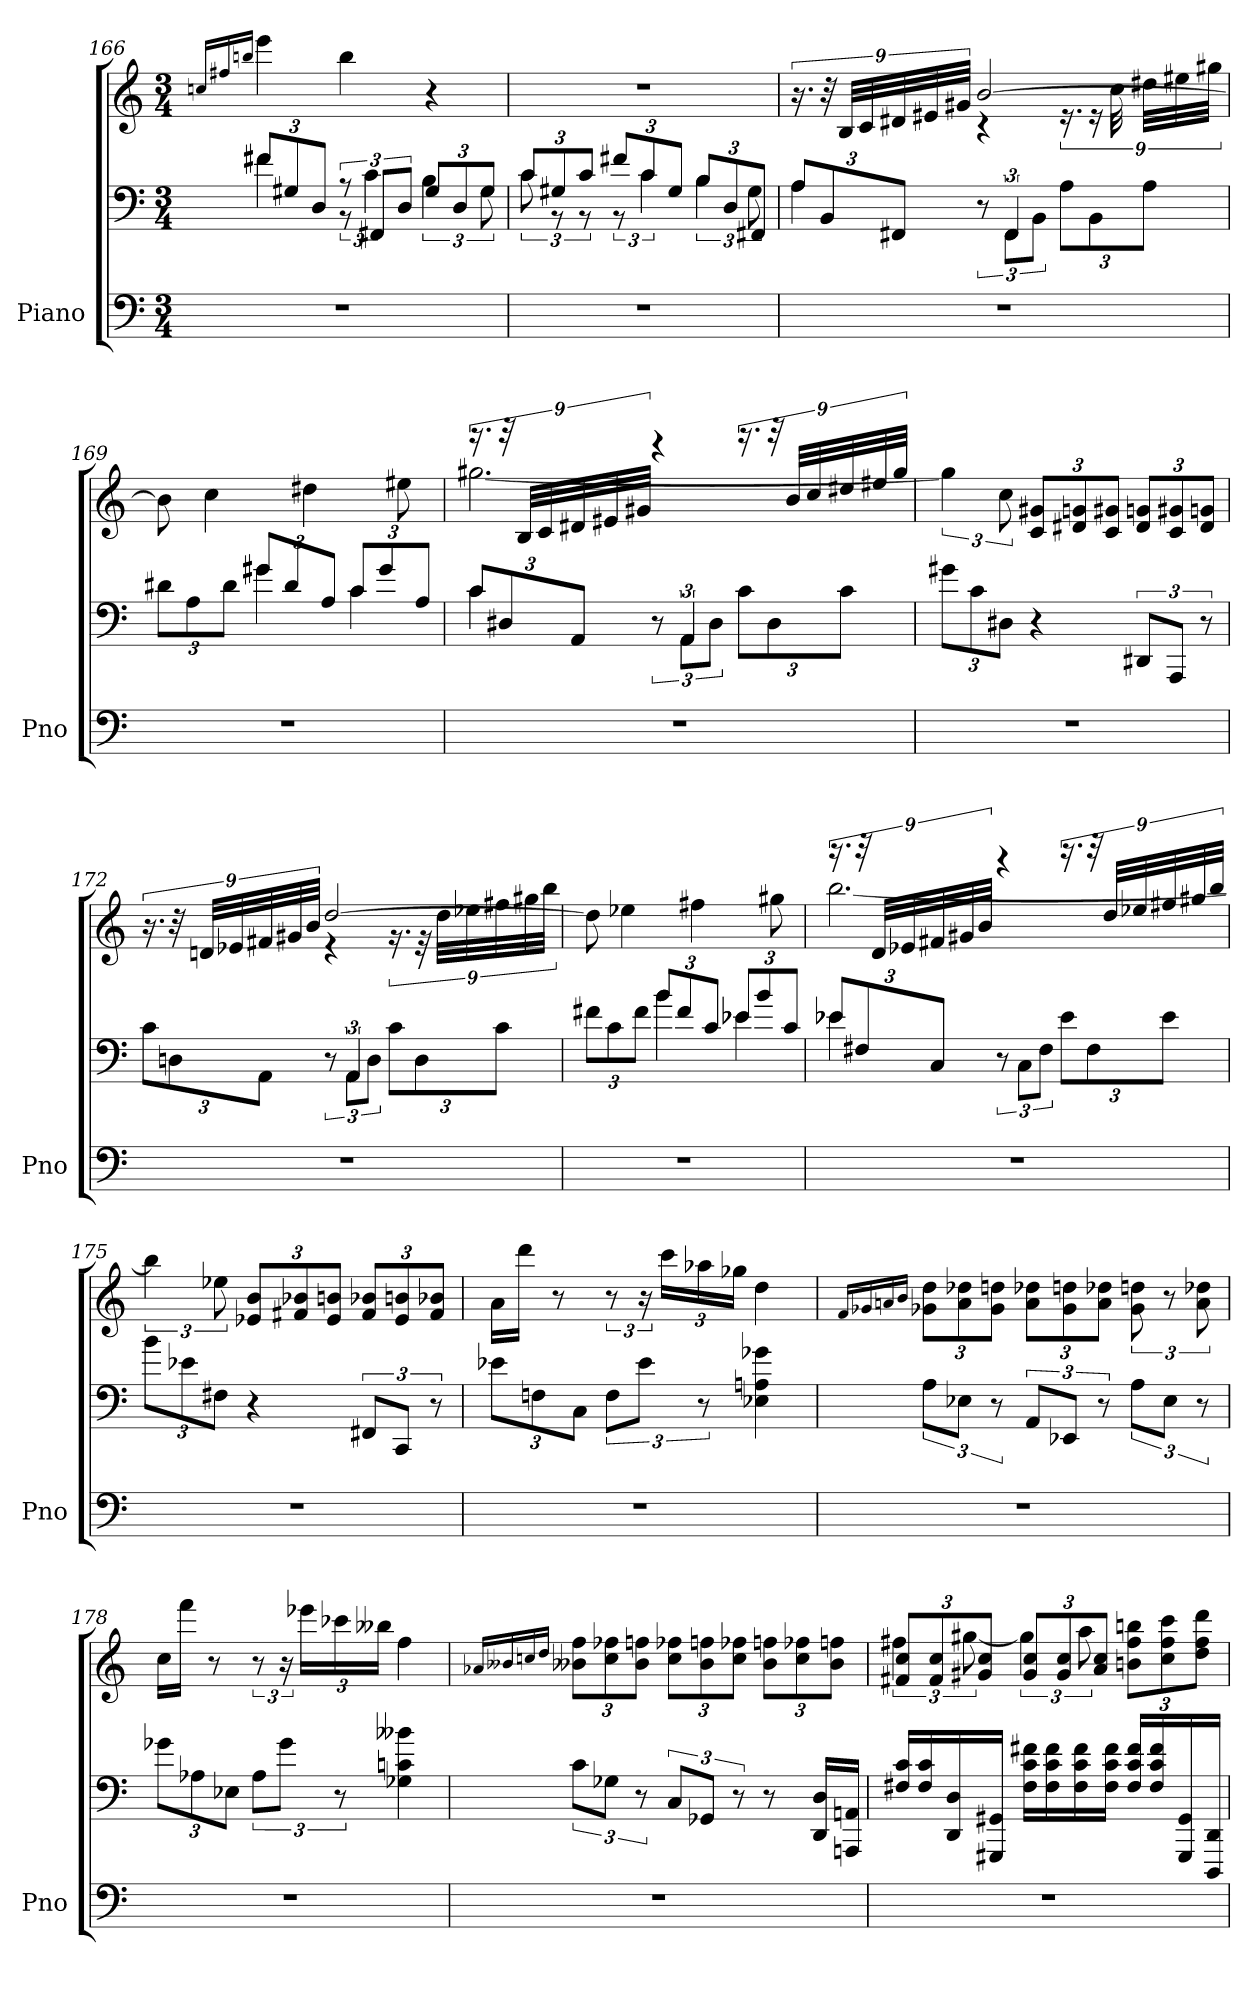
**kern	**kern	**kern
*part1	*part1	*part1
*staff3	*staff2	*staff1
*I"Piano	*	*
*I'Pno	*	*
*clefF4	*clefF4	*clefG2
*k[]	*k[]	*k[]
*M3/4	*M3/4	*M3/4
=166	=166	=166
.	.	16qccnLL
.	.	16qff#X
.	.	16qbbnJJ
*	*^	*
2.r	12f#XL	4f#X	4eee
.	12G#X	.	.
.	12DJ	.	.
.	12r	12r	4bb
.	12FF#XL	6c	.
.	12DJ	.	.
.	12G#L	6B	4r
.	12D	.	.
.	12G#J	12G#	.
=167	=167	=167	=167
2.r	12cL	12c	2.r
.	12G#X	12r	.
.	12cJ	12r	.
.	12f#XL	12r	.
.	12c	6c	.
.	12G#J	.	.
.	12BL	6B	.
.	12D	.	.
.	12FF#XJ	12G#	.
=168	=168	=168	=168
*	*	*	*^
2.r	12AL	4A	18.r	4ryy
.	12BB	.	36r	.
.	.	.	36BLLL	.
.	.	.	36c	.
.	12FF#XJ	.	36d#X	.
.	.	.	36e#X	.
.	.	.	36g#XJJJ	.
.	12ryy	12r	[2b	4r
.	6FF#	12FF#L	.	.
.	.	12BBJ	.	.
.	12A\L	4ryy	.	18.r
.	12BB	.	.	18r
.	.	.	.	36cc
.	12AJ	.	.	36dd#XLLL
.	.	.	.	36ee#X
.	.	.	.	36gg#XJJJ
*	*	*	*v	*v
=169	=169	=169	=169
2.r	12d#XL	4ryy	8b]
.	12A	.	.
.	.	.	4cc
.	12d#J	.	.
.	12g#XL	4g#X	.
.	12d#	.	.
.	.	.	4dd#X
.	12AJ	.	.
.	12cL	4c	.
.	12g#	.	.
.	.	.	8ee#X
.	12AJ	.	.
=170	=170	=170	=170
*	*	*	*^
2.r	12cL	4c	18.r	[2.gg#X
.	12D#X	.	36r	.
.	.	.	36BLLL	.
.	.	.	36c	.
.	12AAJ	.	36d#X	.
.	.	.	36e#X	.
.	.	.	36g#XJJJ	.
.	12ryy	12r	4r	.
.	6AA	12AAL	.	.
.	.	12D#J	.	.
.	12cL	4ryy	18.r	.
.	12D#	.	36r	.
.	.	.	36bLLL	.
.	.	.	36cc	.
.	12cJ	.	36dd#X	.
.	.	.	36ee#X	.
.	.	.	36gg#JJJ	.
*	*v	*v	*	*
*	*	*v	*v
=171	=171	=171
2.r	12g#XL	6gg#]
.	12c	.
.	12D#XJ	12cc
.	4r	12c 12g#XL
.	.	12d#X 12gn
.	.	12c 12g#XJ
.	12DD#XL	12d# 12gnL
.	12AAAJ	12c 12g#X
.	12r	12d# 12gnJ
=172	=172	=172
*	*^	*^
2.r	12cL	4ryy	18.r	4ryy
.	12Dn	.	36r	.
.	.	.	36dnLLL	.
.	.	.	36e-X	.
.	12AAJ	.	36f#X	.
.	.	.	36g#X	.
.	.	.	36bJJJ	.
.	12ryy	12r	[2dd	4r
.	6AA	12AAL	.	.
.	.	12DJ	.	.
.	12cL	4ryy	.	18.r
.	12D	.	.	36r
.	.	.	.	36ddLLL
.	.	.	.	36ee-X
.	12cJ	.	.	36ff#X
.	.	.	.	36gg#X
.	.	.	.	36bbJJJ
*	*	*	*v	*v
=173	=173	=173	=173
2.r	12f#XL	4ryy	8dd]
.	12c	.	.
.	.	.	4ee-X
.	12f#J	.	.
.	12bL	4b	.
.	12f#	.	.
.	.	.	4ff#X
.	12cJ	.	.
.	12e-XL	4e-X	.
.	12b	.	.
.	.	.	8gg#X
.	12cJ	.	.
=174	=174	=174	=174
*	*	*	*^
2.r	12e-XL	4e-X	18.r	[2.bb
.	12F#X	.	36r	.
.	.	.	36dLLL	.
.	.	.	36e-X	.
.	12CJ	.	36f#X	.
.	.	.	36g#X	.
.	.	.	36bJJJ	.
.	12r	2ryy	4r	.
.	12CL	.	.	.
.	12F#J	.	.	.
.	12e-L	.	18.r	.
.	12F#	.	36r	.
.	.	.	36ddLLL	.
.	.	.	36ee-X	.
.	12e-J	.	36ff#X	.
.	.	.	36gg#X	.
.	.	.	36bbJJJ	.
*	*v	*v	*	*
*	*	*v	*v
=175	=175	=175
2.r	12bL	6bb]
.	12e-X	.
.	12F#XJ	12ee-X
.	4r	12e-X 12bL
.	.	12f#X 12b-X
.	.	12e- 12bnJ
.	12FF#XL	12f# 12b-XL
.	12CCJ	12e- 12bn
.	12r	12f# 12b-XJ
=176	=176	=176
2.r	12e-XL	16aLL
.	.	16dddJJ
.	12Fn	.
.	.	8r
.	12CJ	.
.	12FL	12r
.	12e-J	24r
.	.	24cccLL
.	12r	24aa-X
.	.	24gg-XJJ
.	4E-X 4An 4g-X	4dd
=177	=177	=177
.	.	16qfLL
.	.	16qg-X
.	.	16qan
.	.	16qbJJ
2.r	12AL	12g-X 12ddL
.	12E-XJ	12a 12dd-X
.	12r	12g- 12ddnJ
.	12AAL	12a 12dd-XL
.	12EE-XJ	12g- 12ddn
.	12r	12a 12dd-XJ
.	12AL	12g- 12ddn
.	12E-J	12r
.	12r	12a 12dd-X
=178	=178	=178
2.r	12g-XL	16ccLL
.	.	16fffJJ
.	12A-X	.
.	.	8r
.	12E-XJ	.
.	12A-L	12r
.	12g-J	24r
.	.	24eee-XLL
.	12r	24ccc-X
.	.	24bb--XJJ
.	4G-X 4cn 4b--X	4ff
=179	=179	=179
.	.	16qa-XLL
.	.	16qb--X
.	.	16qccn
.	.	16qddJJ
2.r	12cL	12b--X 12ffL
.	12G-XJ	12cc 12ff-X
.	12r	12b-- 12ffnJ
.	12CL	12cc 12ff-XL
.	12GG-XJ	12b-- 12ffn
.	12r	12cc 12ff-XJ
.	8r	12b-- 12ffnL
.	.	12cc 12ff-X
.	16DD 16DLL	.
.	.	12b-- 12ffnJ
.	16AAAn 16AAnJJ	.
=180	=180	=180
*	*	*^
2.r	16F#X 16cLL	12f#X 12ccL	6ff#X
.	16F# 16c	.	.
.	.	12f# 12cc	.
.	16DD 16D	.	.
.	.	12g#X 12ccJ	[12gg#X
.	16GGG#X 16GG#XJJ	.	.
.	16F# 16c 16f#XLL	12g# 12ccL	6gg#]
.	16F# 16c 16f#	.	.
.	.	12g# 12cc	.
.	16F# 16c 16f#	.	.
.	.	12a 12ccJ	12aa
.	16F# 16c 16f#JJ	.	.
.	16F# 16c 16f#LL	12bn\ 12ff#\ 12bbn\L	4ryy
.	16F# 16c 16f#	.	.
.	.	12cc 12ff# 12ccc	.
.	16GGG# 16GG#	.	.
.	.	12dd 12ff# 12dddJ	.
.	16DDD 16DDJJ	.	.
*	*	*v	*v
=	=	=
*-	*-	*-
